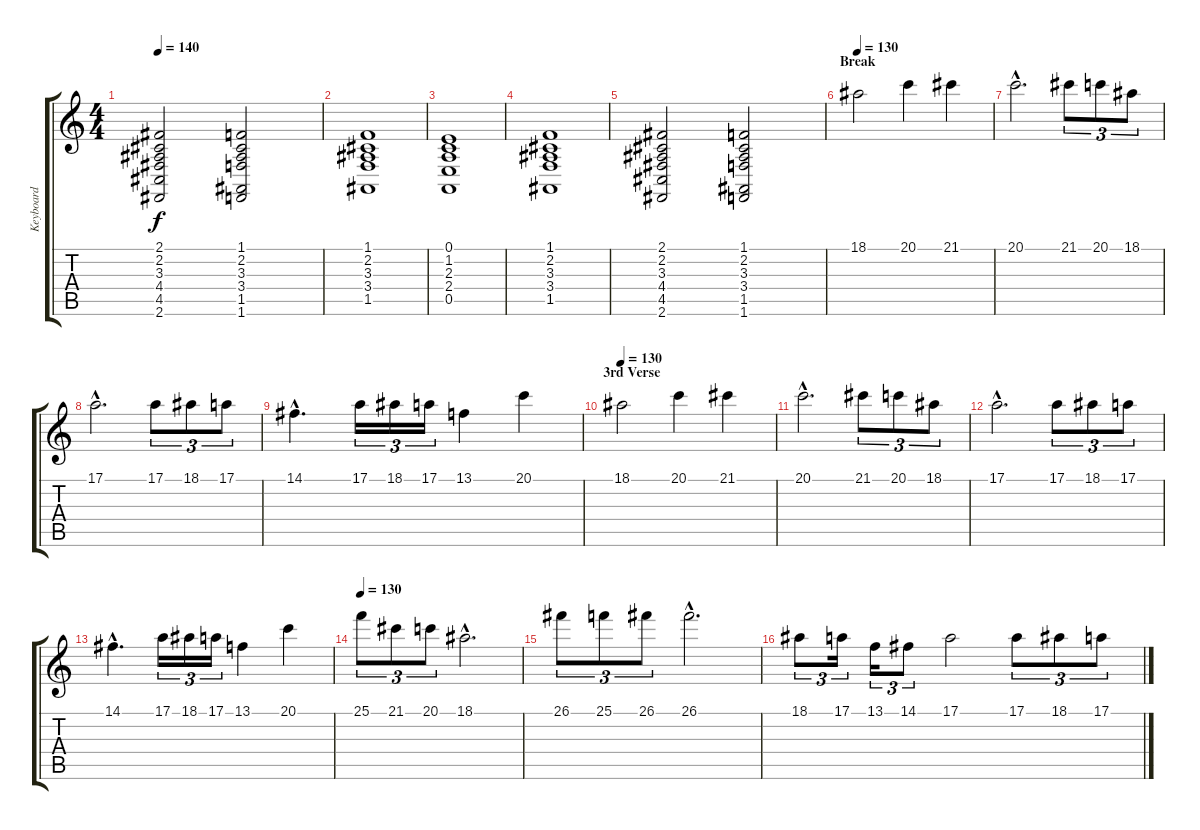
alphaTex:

\track ("Keyboard" "Keyboard") {instrument stringensemble1}
\staff {score tabs}
\tuning (E4 B3 G3 D3 A2 E2) {hide}
\ts (4 4)
\tempo 140
\clef g2
\ks c
(2.1 2.2 3.3 4.4 4.5 2.6).2{dy f} (1.1 2.2 3.3 3.4 1.5 1.6).2 |
(1.1 2.2 3.3 3.4 1.5).1{volume 13 instrument pad2warm} |
(0.1 1.2 2.3 2.4 0.5).1 |
(1.1 2.2 3.3 3.4 1.5).1 |
(2.1 2.2 3.3 4.4 4.5 2.6).2 (1.1 2.2 3.3 3.4 1.5 1.6).2 |
\section ("" "Break")
\tempo 130
18.1.2{volume 13 instrument stringensemble1} 20.1.4 21.1.4 |
20.1{hac}.2{d} 21.1.8{tu (3 2)} 20.1.8{tu (3 2)} 18.1.8{tu (3 2)} |
17.1{hac}.2{d} 17.1.8{tu (3 2)} 18.1.8{tu (3 2)} 17.1.8{tu (3 2)} |
14.1{hac}.4{d} 17.1.16{tu (3 2)} 18.1.16{tu (3 2)} 17.1.16{tu (3 2)} 13.1.4 20.1.4 |
\section ("" "3rd Verse")
\tempo 130
18.1.2{volume 13 instrument stringensemble1} 20.1.4 21.1.4 |
20.1{hac}.2{d} 21.1.8{tu (3 2)} 20.1.8{tu (3 2)} 18.1.8{tu (3 2)} |
17.1{hac}.2{d} 17.1.8{tu (3 2)} 18.1.8{tu (3 2)} 17.1.8{tu (3 2)} |
14.1{hac}.4{d} 17.1.16{tu (3 2)} 18.1.16{tu (3 2)} 17.1.16{tu (3 2)} 13.1.4 20.1.4 |
\tempo 130
25.1.8{tu (3 2)} 21.1.8{tu (3 2)} 20.1.8{tu (3 2)} 18.1{hac}.2{d} |
26.1.8{tu (3 2)} 25.1.8{tu (3 2)} 26.1.8{tu (3 2)} 26.1{hac}.2{d} |
18.1.8{tu (3 2)} 17.1.16{tu (3 2)} 13.1.16{tu (3 2)} 14.1.8{tu (3 2)} 17.1.2 17.1.8{tu (3 2)} 18.1.8{tu (3 2)} 17.1.8{tu (3 2)}
